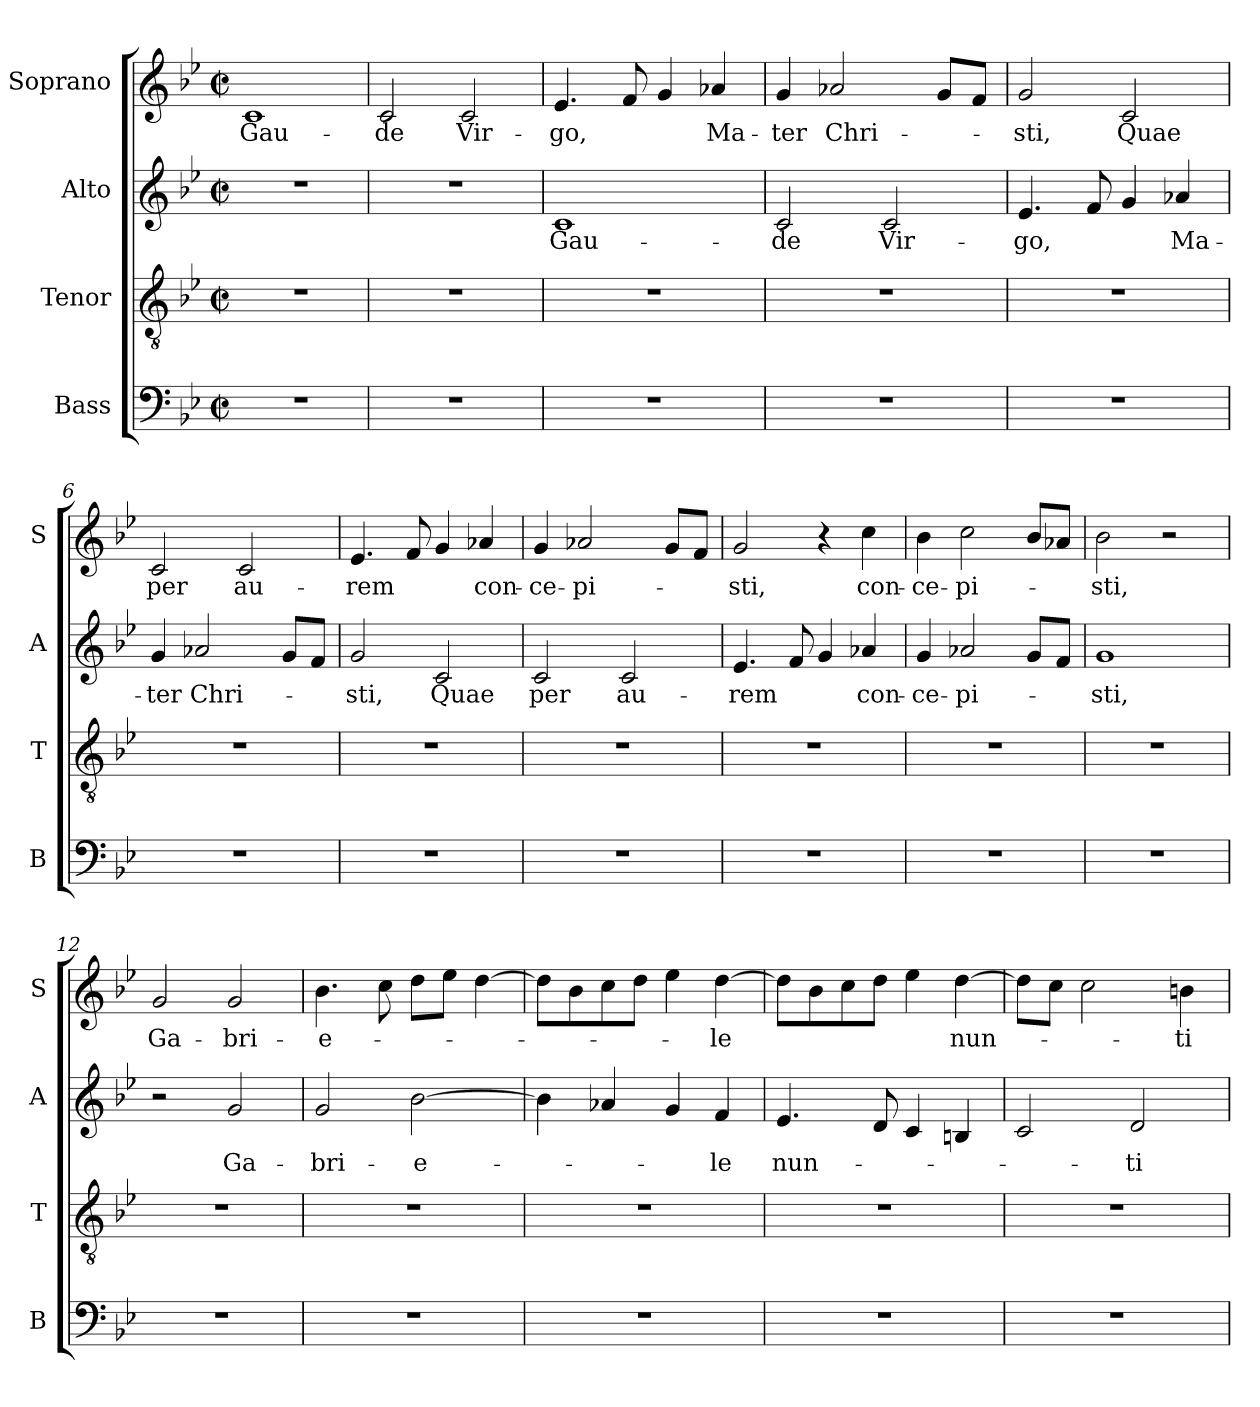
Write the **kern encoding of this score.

**kern	**kern	**kern	**text	**kern	**text
*part4	*part3	*part2	*part2	*part1	*part1
*staff4	*staff3	*staff2	*staff2	*staff1	*staff1
*I"Bass	*I"Tenor	*I"Alto	*	*I"Soprano	*
*I'B	*I'T	*I'A	*	*I'S	*
*clefF4	*clefGv2	*clefG2	*	*clefG2	*
*k[b-e-]	*k[b-e-]	*k[b-e-]	*	*k[b-e-]	*
*B-:	*B-:	*B-:	*	*B-:	*
*M2/2	*M2/2	*M2/2	*	*M2/2	*
*met(c|)	*met(c|)	*met(c|)	*	*met(c|)	*
=1	=1	=1	=1	=1	=1
!	!	!	!	!	!LO:LY:b
1r	1r	1r	.	1c	Gau-
=2	=2	=2	=2	=2	=2
!	!	!	!	!	!LO:LY:b
1r	1r	1r	.	2c/	-de
!	!	!	!	!	!LO:LY:b
.	.	.	.	2c/	Vir-
=3	=3	=3	=3	=3	=3
!	!	!	!LO:LY:b	!	!LO:LY:b
1r	1r	1c	Gau-	4.e-/	-go,
.	.	.	.	8f/	.
.	.	.	.	4g/	.
!	!	!	!	!	!LO:LY:b
.	.	.	.	4a-X/	Ma-
=4	=4	=4	=4	=4	=4
!	!	!	!LO:LY:b	!	!LO:LY:b
1r	1r	2c/	-de	4g/	-ter
!	!	!	!	!	!LO:LY:b
.	.	.	.	2a-X/	Chri-
!	!	!	!LO:LY:b	!	!
.	.	2c/	Vir-	.	.
.	.	.	.	8g/L	.
.	.	.	.	8f/J	.
=5	=5	=5	=5	=5	=5
!	!	!	!LO:LY:b	!	!LO:LY:b
1r	1r	4.e-/	-go,	2g/	-sti,
.	.	8f/	.	.	.
!	!	!	!	!	!LO:LY:b
.	.	4g/	.	2c/	Quae
!	!	!	!LO:LY:b	!	!
.	.	4a-X/	Ma-	.	.
!!LO:LB:g=z
=6	=6	=6	=6	=6	=6
!	!	!	!LO:LY:b	!	!LO:LY:b
1r	1r	4g/	-ter	2c/	per
!	!	!	!LO:LY:b	!	!
.	.	2a-X/	Chri-	.	.
!	!	!	!	!	!LO:LY:b
.	.	.	.	2c/	au-
.	.	8g/L	.	.	.
.	.	8f/J	.	.	.
=7	=7	=7	=7	=7	=7
!	!	!	!LO:LY:b	!	!LO:LY:b
1r	1r	2g/	-sti,	4.e-/	-rem
.	.	.	.	8f/	.
!	!	!	!LO:LY:b	!	!
.	.	2c/	Quae	4g/	.
!	!	!	!	!	!LO:LY:b
.	.	.	.	4a-X/	con-
=8	=8	=8	=8	=8	=8
!	!	!	!LO:LY:b	!	!LO:LY:b
1r	1r	2c/	per	4g/	-ce-
!	!	!	!	!	!LO:LY:b
.	.	.	.	2a-X/	-pi-
!	!	!	!LO:LY:b	!	!
.	.	2c/	au-	.	.
.	.	.	.	8g/L	.
.	.	.	.	8f/J	.
=9	=9	=9	=9	=9	=9
!	!	!	!LO:LY:b	!	!LO:LY:b
1r	1r	4.e-/	-rem	2g/	-sti,
.	.	8f/	.	.	.
.	.	4g/	.	4r	.
!	!	!	!LO:LY:b	!	!LO:LY:b
.	.	4a-X/	con-	4cc\	con-
=10	=10	=10	=10	=10	=10
!	!	!	!LO:LY:b	!	!LO:LY:b
1r	1r	4g/	-ce-	4b-\	-ce-
!	!	!	!LO:LY:b	!	!LO:LY:b
.	.	2a-X/	-pi-	2cc\	-pi-
.	.	8g/L	.	8b-/L	.
.	.	8f/J	.	8a-X/J	.
!!LO:PB:g=z
=11	=11	=11	=11	=11	=11
!	!	!	!LO:LY:b	!	!LO:LY:b
1r	1r	1g	-sti,	2b-\	-sti,
.	.	.	.	2r	.
=12	=12	=12	=12	=12	=12
!	!	!	!	!	!LO:LY:b
1r	1r	2r	.	2g/	Ga-
!	!	!	!LO:LY:b	!	!LO:LY:b
.	.	2g/	Ga-	2g/	-bri-
=13	=13	=13	=13	=13	=13
!	!	!	!LO:LY:b	!	!LO:LY:b
1r	1r	2g/	-bri-	4.b-\	-e-
.	.	.	.	8cc\	.
!	!	!	!LO:LY:b	!	!
.	.	[2b-\	-e-	8dd\L	.
.	.	.	.	8ee-\J	.
.	.	.	.	[4dd\	.
=14	=14	=14	=14	=14	=14
1r	1r	4b-\]	.	8dd\L]	.
.	.	.	.	8b-\	.
.	.	4a-X/	.	8cc\	.
.	.	.	.	8dd\J	.
.	.	4g/	.	4ee-\	.
!	!	!	!LO:LY:b	!	!LO:LY:b
.	.	4f/	-le	[4dd\	-le
=15	=15	=15	=15	=15	=15
!	!	!	!LO:LY:b	!	!
1r	1r	4.e-/	nun-	8dd\L]	.
.	.	.	.	8b-\	.
.	.	.	.	8cc\	.
.	.	8d/	.	8dd\J	.
.	.	4c/	.	4ee-\	.
!	!	!	!	!	!LO:LY:b
.	.	4Bn/	.	[4dd\	nun-
!!LO:LB:g=z
=16	=16	=16	=16	=16	=16
1r	1r	2c/	.	8dd\L]	.
.	.	.	.	8cc\J	.
.	.	.	.	2cc\	.
!	!	!	!LO:LY:b	!	!
.	.	2d/	-ti-	.	.
!	!	!	!	!	!LO:LY:b
.	.	.	.	4bn\	-ti-
=	=	=	=	=	=
*-	*-	*-	*-	*-	*-
